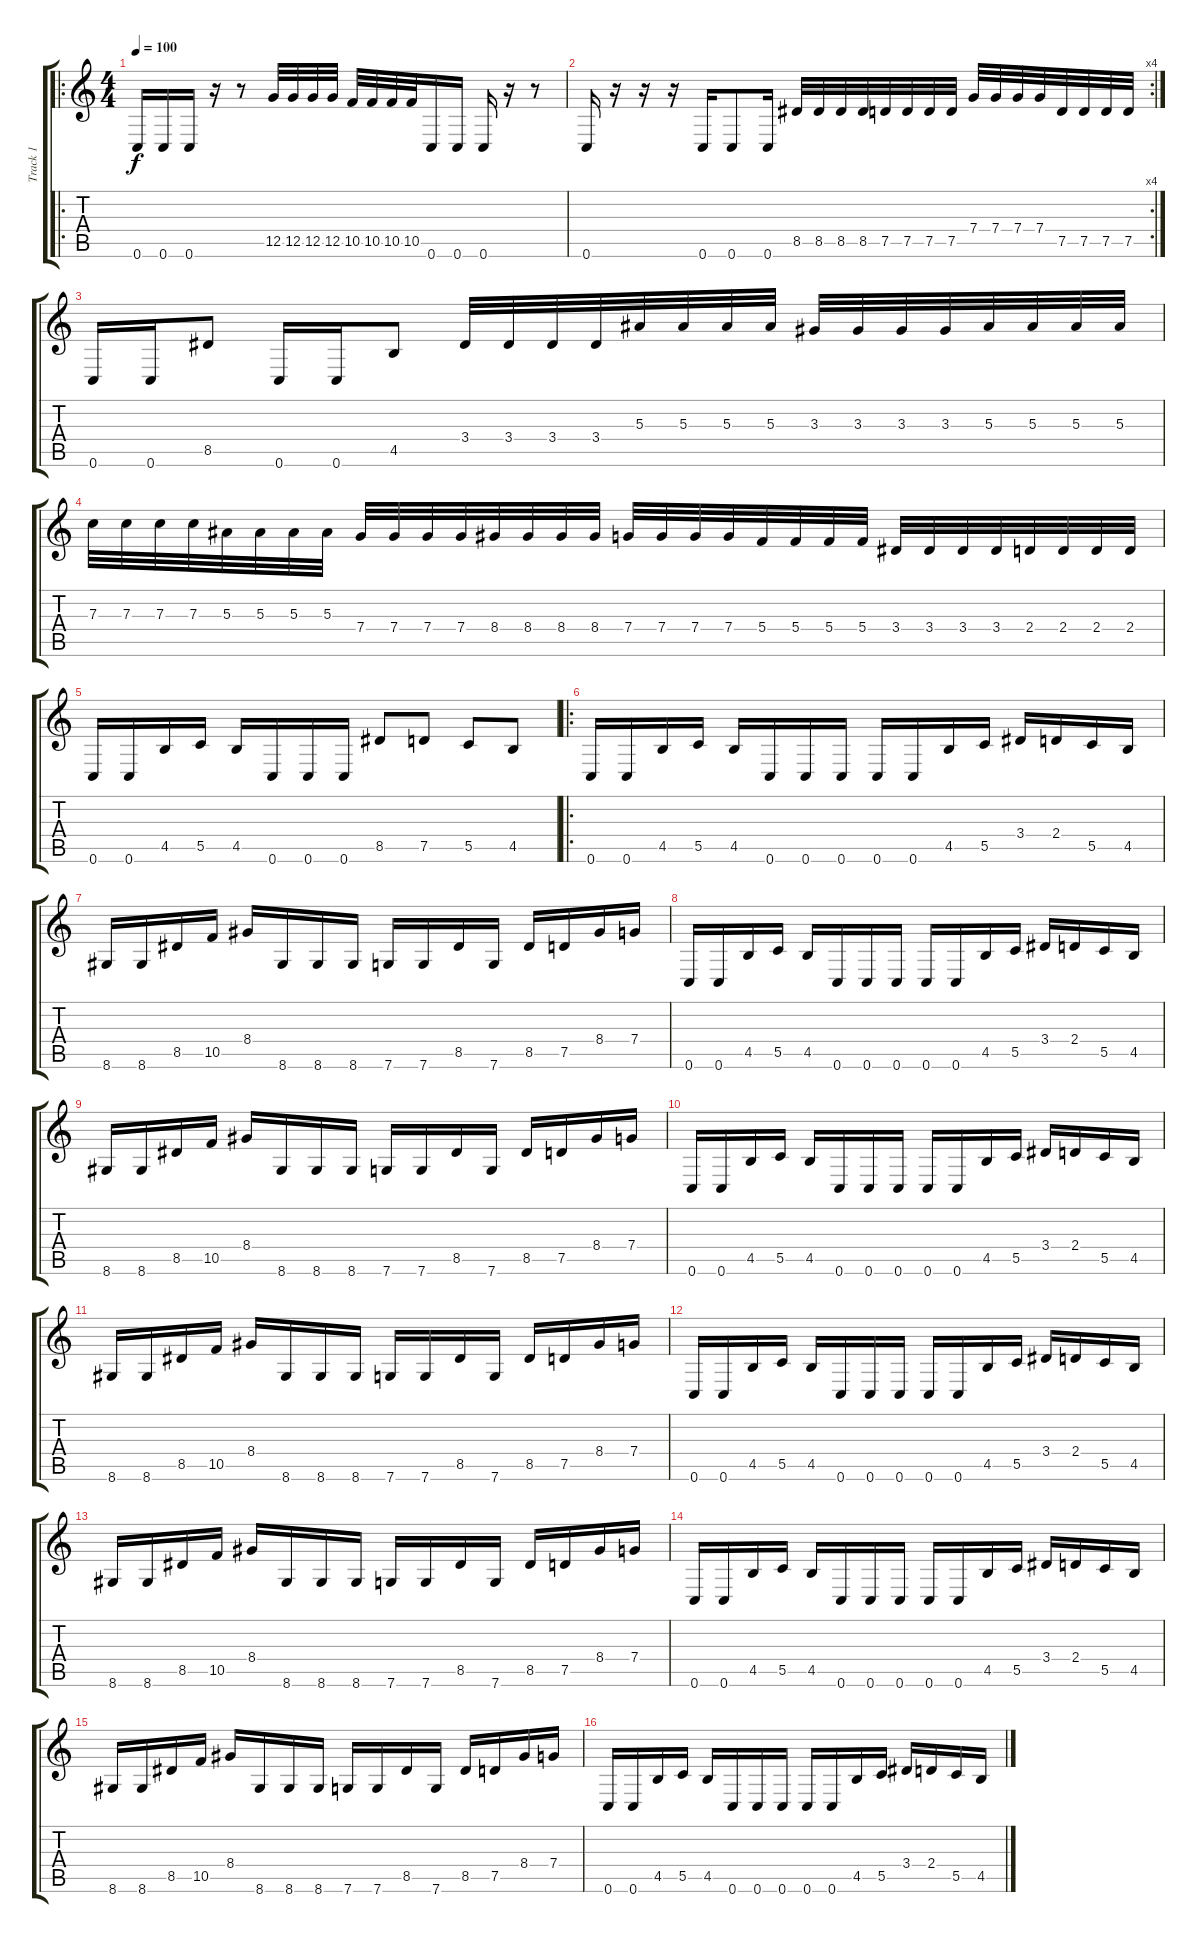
\track ("Track 1" "Track 1") {instrument distortionguitar}
\staff {score tabs}
\tuning (D4 A3 F3 C3 G2 C2) {hide}
\ro
\ts (4 4)
\tempo 100
\clef g2
\ks c
0.6.16{dy f} 0.6.16 0.6.16 r.16 r.8 12.5.32 12.5.32 12.5.32 12.5.32 10.5.32 10.5.32 10.5.32 10.5.32 0.6.16 0.6.16 0.6.16 r.16 r.8 |
\rc 4
0.6.16 r.16 r.16 r.16 0.6.16 0.6.8 0.6.16 8.5.32 8.5.32 8.5.32 8.5.32 7.5.32 7.5.32 7.5.32 7.5.32 7.4.32 7.4.32 7.4.32 7.4.32 7.5.32 7.5.32 7.5.32 7.5.32 |
0.6.16 0.6.16 8.5.8 0.6.16 0.6.16 4.5.8 3.4.32 3.4.32 3.4.32 3.4.32 5.3.32 5.3.32 5.3.32 5.3.32 3.3.32 3.3.32 3.3.32 3.3.32 5.3.32 5.3.32 5.3.32 5.3.32 |
7.3.32 7.3.32 7.3.32 7.3.32 5.3.32 5.3.32 5.3.32 5.3.32 7.4.32 7.4.32 7.4.32 7.4.32 8.4.32 8.4.32 8.4.32 8.4.32 7.4.32 7.4.32 7.4.32 7.4.32 5.4.32 5.4.32 5.4.32 5.4.32 3.4.32 3.4.32 3.4.32 3.4.32 2.4.32 2.4.32 2.4.32 2.4.32 |
0.6.16 0.6.16 4.5.16 5.5.16 4.5.16 0.6.16 0.6.16 0.6.16 8.5.8 7.5.8 5.5.8 4.5.8 |
\ro
0.6.16 0.6.16 4.5.16 5.5.16 4.5.16 0.6.16 0.6.16 0.6.16 0.6.16 0.6.16 4.5.16 5.5.16 3.4.16 2.4.16 5.5.16 4.5.16 |
8.6.16 8.6.16 8.5.16 10.5.16 8.4.16 8.6.16 8.6.16 8.6.16 7.6.16 7.6.16 8.5.16 7.6.16 8.5.16 7.5.16 8.4.16 7.4.16 |
0.6.16 0.6.16 4.5.16 5.5.16 4.5.16 0.6.16 0.6.16 0.6.16 0.6.16 0.6.16 4.5.16 5.5.16 3.4.16 2.4.16 5.5.16 4.5.16 |
8.6.16 8.6.16 8.5.16 10.5.16 8.4.16 8.6.16 8.6.16 8.6.16 7.6.16 7.6.16 8.5.16 7.6.16 8.5.16 7.5.16 8.4.16 7.4.16 |
0.6.16 0.6.16 4.5.16 5.5.16 4.5.16 0.6.16 0.6.16 0.6.16 0.6.16 0.6.16 4.5.16 5.5.16 3.4.16 2.4.16 5.5.16 4.5.16 |
8.6.16 8.6.16 8.5.16 10.5.16 8.4.16 8.6.16 8.6.16 8.6.16 7.6.16 7.6.16 8.5.16 7.6.16 8.5.16 7.5.16 8.4.16 7.4.16 |
0.6.16 0.6.16 4.5.16 5.5.16 4.5.16 0.6.16 0.6.16 0.6.16 0.6.16 0.6.16 4.5.16 5.5.16 3.4.16 2.4.16 5.5.16 4.5.16 |
8.6.16 8.6.16 8.5.16 10.5.16 8.4.16 8.6.16 8.6.16 8.6.16 7.6.16 7.6.16 8.5.16 7.6.16 8.5.16 7.5.16 8.4.16 7.4.16 |
0.6.16 0.6.16 4.5.16 5.5.16 4.5.16 0.6.16 0.6.16 0.6.16 0.6.16 0.6.16 4.5.16 5.5.16 3.4.16 2.4.16 5.5.16 4.5.16 |
8.6.16 8.6.16 8.5.16 10.5.16 8.4.16 8.6.16 8.6.16 8.6.16 7.6.16 7.6.16 8.5.16 7.6.16 8.5.16 7.5.16 8.4.16 7.4.16 |
0.6.16 0.6.16 4.5.16 5.5.16 4.5.16 0.6.16 0.6.16 0.6.16 0.6.16 0.6.16 4.5.16 5.5.16 3.4.16 2.4.16 5.5.16 4.5.16
